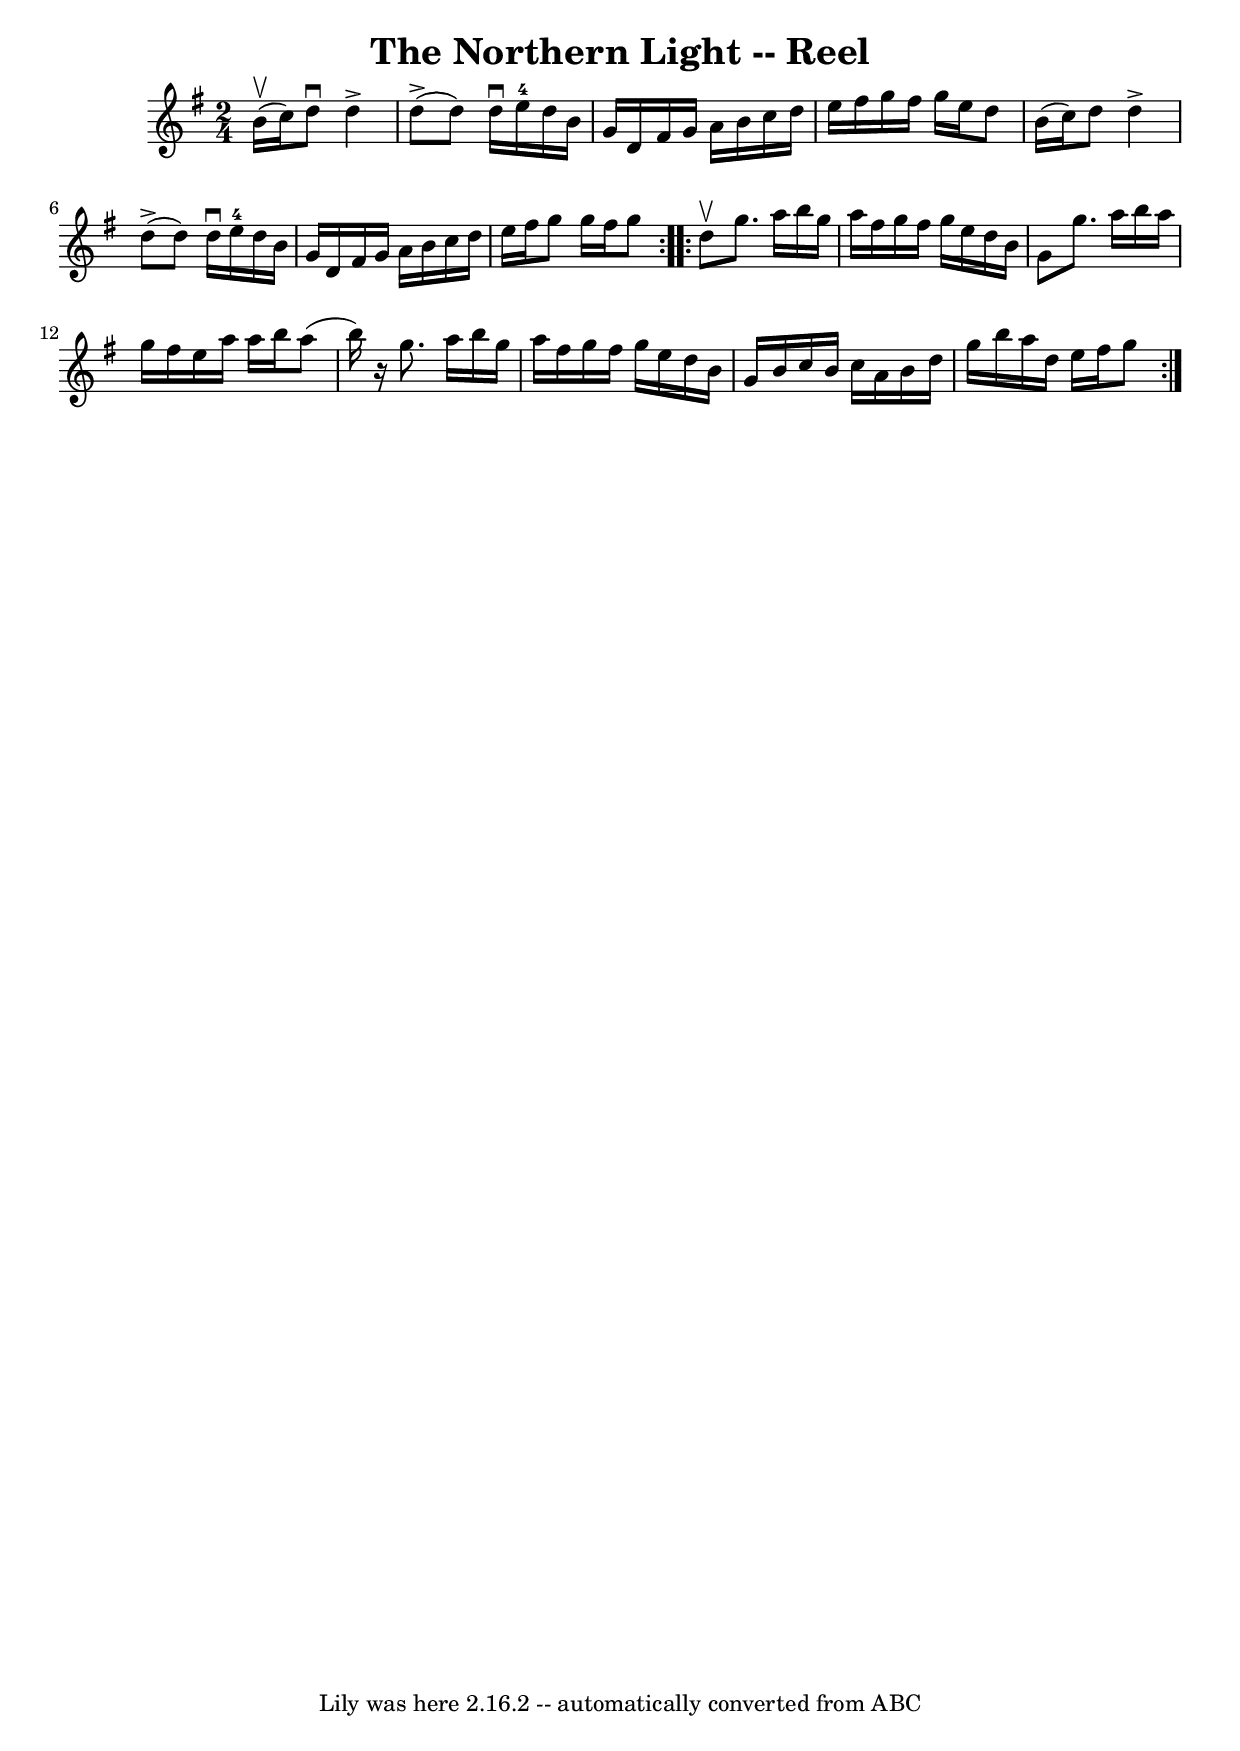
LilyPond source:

\version "2.16.2"
\include "Mammoth.ily"
\header {
	%% book = "Ryan's Mammoth Collection"
	crossRefNumber = "1"
	footnotes = "\\\\385"
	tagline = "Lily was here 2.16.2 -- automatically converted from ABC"
	title = "The Northern Light -- Reel"
}
voicedefault =  {


\repeat volta 2 {
\time 2/4 
\key g \major b'16^\upbow(c''16) |
 d''8^\downbow 
 d''4^\accent d''8 (^\accent   |
 d''8) d''16^\downbow   
e''16-4 d''16 b'16 g'16 d'16    |
 fis'16 g'16 a'16 
 b'16 c''16 d''16 e''16 fis''16    |
 g''16 fis''16    
g''16 e''16 d''8 b'16 (c''16)   |
 d''8 d''4 
^\accent d''8 (^\accent   |
 d''8) d''16^\downbow e''16 
-4 d''16 b'16 g'16 d'16    |
 fis'16 g'16 a'16    
b'16 c''16 d''16 e''16 fis''16    |
 g''8 g''16    
fis''16 g''8  }     \repeat volta 2 { d''8^\upbow |
 g''8.    
a''16 b''16 g''16 a''16 fis''16    |
 g''16 fis''16    
g''16 e''16 d''16 b'16 g'8    |
 g''8. a''16 b''16    
a''16 g''16 fis''16    |
 e''16 a''16 a''16 b''16    
a''8 (b''16)   r16 |
 g''8. a''16 b''16 g''16 a''16 
 fis''16    |
 g''16 fis''16 g''16 e''16 d''16 b'16    
g'16 b'16    |
 c''16 b'16 c''16 a'16 b'16 d''16    
g''16 b''16    |
 a''16 d''16 e''16 fis''16 g''8  }   
}

\score{
    <<

	\context Staff="default"
	{
	    \voicedefault 
	}

    >>
	\layout {
	}
	\midi {}
}
